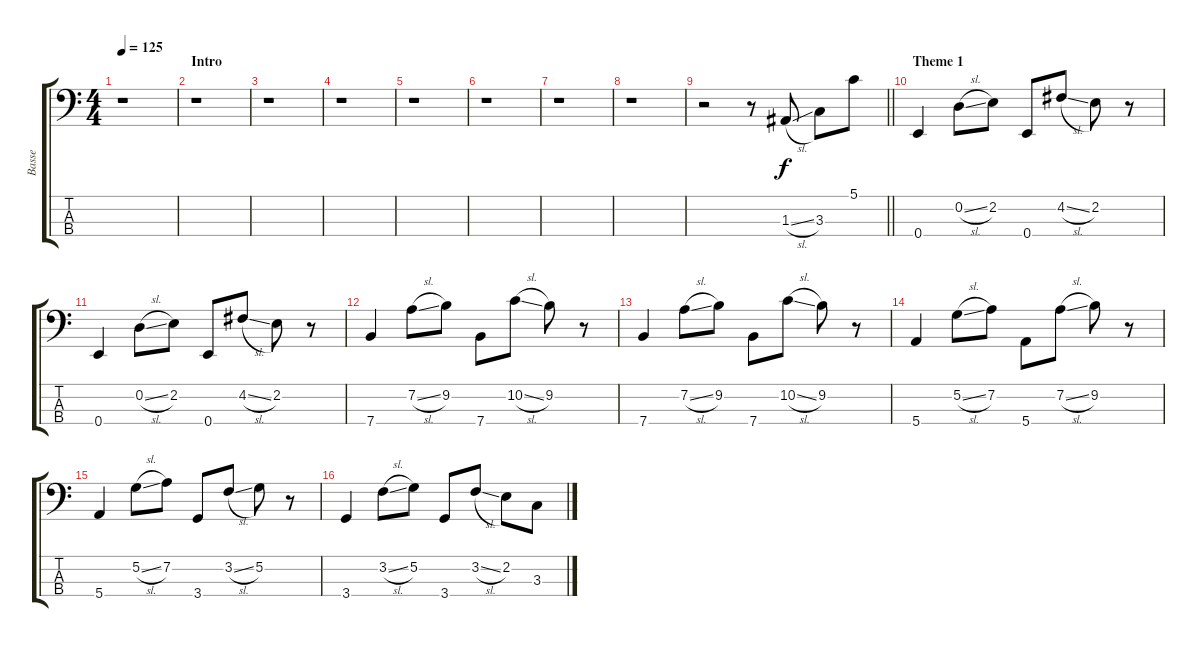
\track ("Basse" "Basse") {instrument slapbass1}
\staff {score tabs}
\tuning (G2 D2 A1 E1) {hide}
\ts (4 4)
\tempo 125
\clef f4
\ks c
r.1{dy f instrument slapbass1} |
\section ("" "Intro")
r.1 |
r.1 |
r.1 |
r.1 |
r.1 |
r.1 |
r.1 |
\barLineRight lightlight
r.2 r.8 1.3{sl}.8 3.3.8 5.1.8 |
\section ("" "Theme 1")
0.4.4 0.2{sl}.8 2.2.8 0.4.8 4.2{sl}.8 2.2.8 r.8 |
0.4.4 0.2{sl}.8 2.2.8 0.4.8 4.2{sl}.8 2.2.8 r.8 |
7.4.4 7.2{sl}.8 9.2.8 7.4.8 10.2{sl}.8 9.2.8 r.8 |
7.4.4 7.2{sl}.8 9.2.8 7.4.8 10.2{sl}.8 9.2.8 r.8 |
5.4.4 5.2{sl}.8 7.2.8 5.4.8 7.2{sl}.8 9.2.8 r.8 |
5.4.4 5.2{sl}.8 7.2.8 3.4.8 3.2{sl}.8 5.2.8 r.8 |
3.4.4 3.2{sl}.8 5.2.8 3.4.8 3.2{sl}.8 2.2.8 3.3.8
